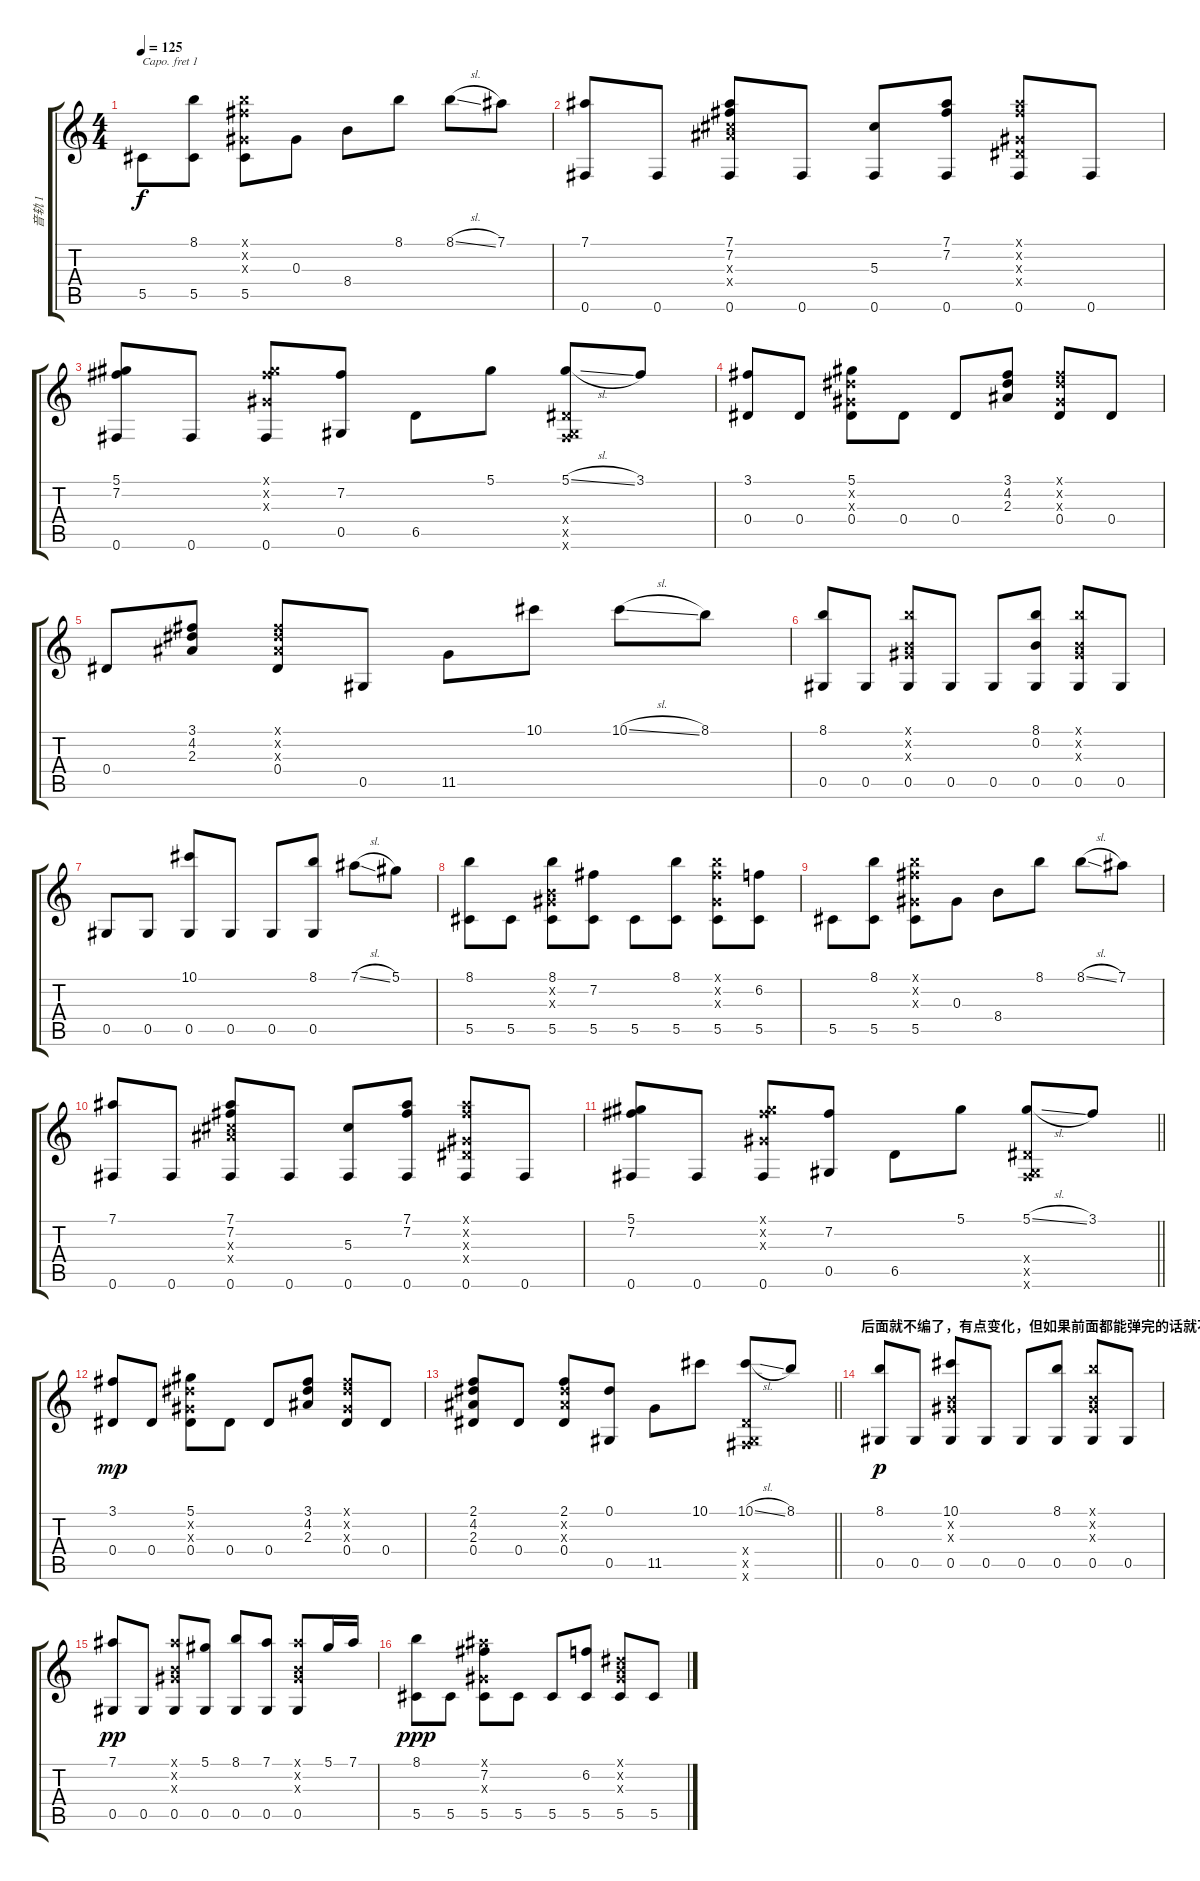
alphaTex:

\track ("音轨 1" "音轨 1") {instrument acousticguitarsteel}
\staff {score tabs}
\capo 1
\tuning (D4 Bb3 G3 D3 G2 F2) {hide}
\ts (4 4)
\tempo 125
\clef g2
\ks c
5.5.8{dy f} (8.1 5.5).8 (8.1{x} 7.2{x} 0.3{x} 5.5).8 0.3.8 8.4.8 8.1.8 8.1{sl}.8 7.1.8 |
(7.1 0.6).8 0.6.8 (7.1 7.2 5.3{x} 7.4{x} 0.6).8 0.6.8 (5.3 0.6).8 (7.1 7.2 0.6).8 (7.1{x} 7.2{x} 0.3{x} 0.4{x} 0.6).8 0.6.8 |
(5.1 7.2 0.6).8 0.6.8 (5.1{x} 7.2{x} 0.3{x} 0.6).8 (7.2 0.5).8 6.5.8 5.1.8 (5.1{sl} 0.4{x} 0.5{x} 0.6{x}).8 3.1.8 |
(3.1 0.4).8 0.4.8 (5.1 4.2{x} 0.3{x} 0.4).8 0.4.8 0.4.8 (3.1 4.2 2.3).8 (3.1{x} 4.2{x} 0.3{x} 0.4).8 0.4.8 |
0.4.8 (3.1 4.2 2.3).8 (3.1{x} 4.2{x} 2.3{x} 0.4).8 0.5.8 11.5.8 10.1.8 10.1{sl}.8 8.1.8 |
(8.1 0.5).8 0.5.8 (8.1{x} 0.2{x} 0.3{x} 0.5).8 0.5.8 0.5.8 (8.1 0.2 0.5).8 (8.1{x} 0.2{x} 0.3{x} 0.5).8 0.5.8 |
0.5.8 0.5.8 (10.1 0.5).8 0.5.8 0.5.8 (8.1 0.5).8 7.1{sl}.8 5.1.8 |
(8.1 5.5).8 5.5.8 (8.1 0.2{x} 0.3{x} 5.5).8 (7.2 5.5).8 5.5.8 (8.1 5.5).8 (8.1{x} 7.2{x} 0.3{x} 5.5).8 (6.2 5.5).8 |
5.5.8 (8.1 5.5).8 (8.1{x} 7.2{x} 0.3{x} 5.5).8 0.3.8 8.4.8 8.1.8 8.1{sl}.8 7.1.8 |
(7.1 0.6).8 0.6.8 (7.1 7.2 5.3{x} 7.4{x} 0.6).8 0.6.8 (5.3 0.6).8 (7.1 7.2 0.6).8 (7.1{x} 7.2{x} 0.3{x} 0.4{x} 0.6).8 0.6.8 |
\barLineRight lightlight
(5.1 7.2 0.6).8 0.6.8 (5.1{x} 7.2{x} 0.3{x} 0.6).8 (7.2 0.5).8 6.5.8 5.1.8 (5.1{sl} 0.4{x} 0.5{x} 0.6{x}).8 3.1.8 |
\section ("" "")
(3.1 0.4).8{dy mp} 0.4.8 (5.1 4.2{x} 0.3{x} 0.4).8 0.4.8 0.4.8 (3.1 4.2 2.3).8 (3.1{x} 4.2{x} 0.3{x} 0.4).8 0.4.8 |
\barLineRight lightlight
(2.1 4.2 2.3 0.4).8 0.4.8 (2.1 4.2{x} 2.3{x} 0.4).8 (0.1 0.5).8 11.5.8 10.1.8 (10.1{sl} 0.4{x} 0.5{x} 0.6{x}).8 8.1.8 |
\section ("" "后面就不编了，有点变化，但如果前面都能弹完的话就不成问题了。")
(8.1 0.5).8{dy p} 0.5.8 (10.1 0.2{x} 0.3{x} 0.5).8 0.5.8 0.5.8 (8.1 0.5).8 (8.1{x} 0.2{x} 0.3{x} 0.5).8 0.5.8 |
(7.1 0.5).8{dy pp} 0.5.8 (7.1{x} 0.2{x} 0.3{x} 0.5).8 (5.1 0.5).8 (8.1 0.5).8 (7.1 0.5).8 (7.1{x} 0.2{x} 0.3{x} 0.5).8 5.1.16 7.1.16 |
(8.1 5.5).8{dy ppp} 5.5.8 (7.1{x} 7.2 0.3{x} 5.5).8 5.5.8 5.5.8 (6.2 5.5).8 (0.1{x} 0.2{x} 0.3{x} 5.5).8 5.5.8
